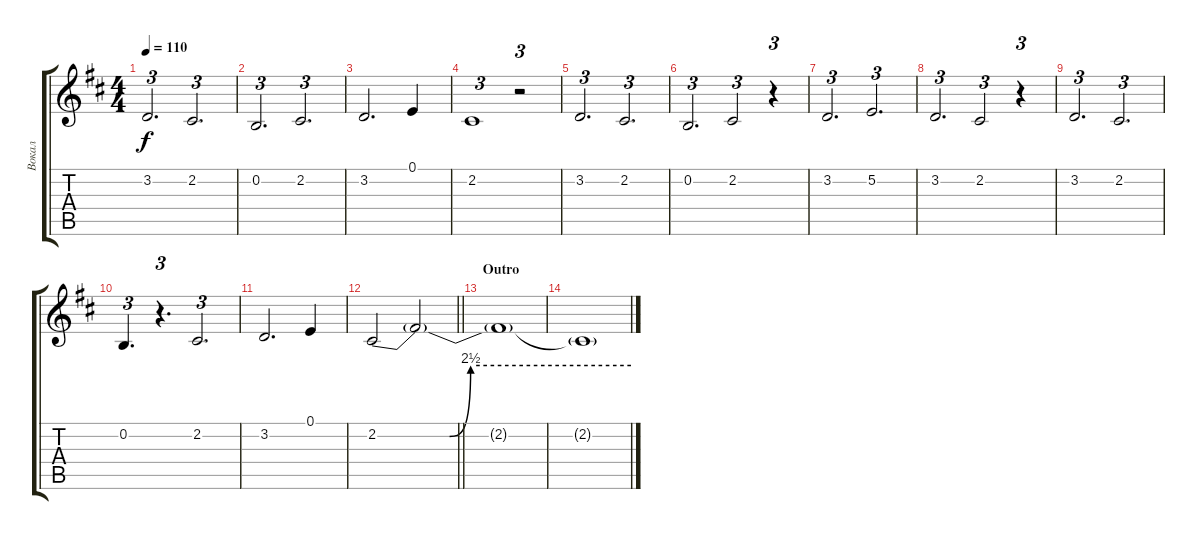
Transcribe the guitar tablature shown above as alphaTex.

\track ("Вокал" "Вокал") {instrument fx7echoes}
\staff {score tabs}
\tuning (E4 B3 G3 D3 A2 E2) {hide}
\ts (4 4)
\tempo 110
\clef g2
\ks bminor
3.2.2{d tu (3 2) dy f} 2.2.2{d tu (3 2)} |
0.2.2{d tu (3 2)} 2.2.2{d tu (3 2)} |
3.2.2{d} 0.1.4 |
2.2.1{tu (3 2)} r.2{tu (3 2)} |
3.2.2{d tu (3 2)} 2.2.2{d tu (3 2)} |
0.2.2{d tu (3 2)} 2.2.2{tu (3 2)} r.4{tu (3 2)} |
3.2.2{d tu (3 2)} 5.2.2{d tu (3 2)} |
3.2.2{d tu (3 2)} 2.2.2{tu (3 2)} r.4{tu (3 2)} |
3.2.2{d tu (3 2)} 2.2.2{d tu (3 2)} |
0.2.4{d tu (3 2)} r.4{d tu (3 2)} 2.2.2{d tu (3 2)} |
3.2.2{d} 0.1.4 |
\barLineRight lightlight
2.2{be (custom 0 0 17 0 22 10 60 10)}.2 2.2{t}.2 |
\section ("" "Outro")
2.2{t}.1{volume 0} |
2.2{t}.1
